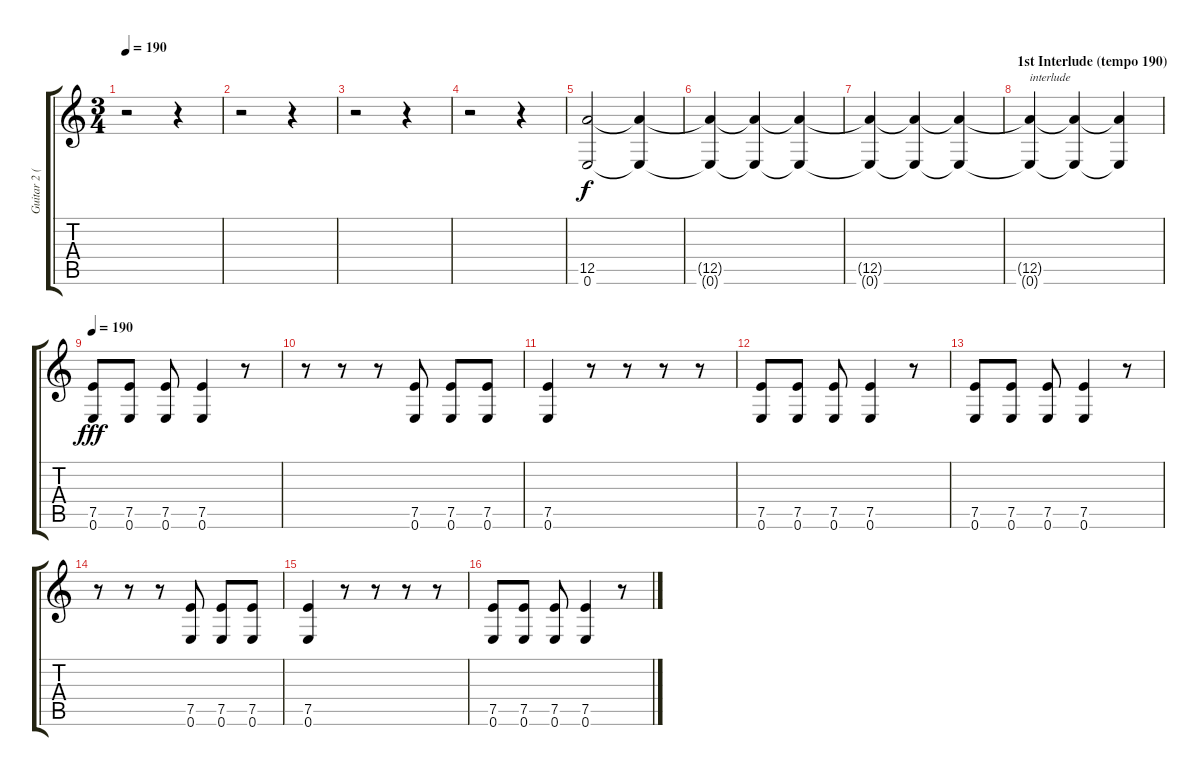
\track ("Guitar 2 (Disto)" "Guitar 2 (") {instrument distortionguitar}
\staff {score tabs}
\tuning (E4 B3 G3 D3 A2 E2) {hide}
\ts (3 4)
\tempo 190
\clef g2
\ks c
r.2{dy f} r.4 |
r.2 r.4 |
r.2 r.4 |
r.2 r.4{volume 0} |
(12.5 0.6).2{volume 13} (12.5{t} 0.6{t}).4 |
(12.5{t} 0.6{t}).4 (12.5{t} 0.6{t}).4 (12.5{t} 0.6{t}).4 |
(12.5{t} 0.6{t}).4 (12.5{t} 0.6{t}).4 (12.5{t} 0.6{t}).4 |
\section ("" "1st Interlude (tempo 190)")
(12.5{t} 0.6{t}).4{txt "interlude"} (12.5{t} 0.6{t}).4 (12.5{t} 0.6{t}).4 |
\tempo 190
(7.5 0.6).8{dy fff} (7.5 0.6).8 (7.5 0.6).8 (7.5 0.6).4 r.8 |
r.8 r.8 r.8 (7.5 0.6).8 (7.5 0.6).8 (7.5 0.6).8 |
(7.5 0.6).4 r.8 r.8 r.8 r.8 |
(7.5 0.6).8 (7.5 0.6).8 (7.5 0.6).8 (7.5 0.6).4 r.8 |
(7.5 0.6).8 (7.5 0.6).8 (7.5 0.6).8 (7.5 0.6).4 r.8 |
r.8 r.8 r.8 (7.5 0.6).8 (7.5 0.6).8 (7.5 0.6).8 |
(7.5 0.6).4 r.8 r.8 r.8 r.8 |
(7.5 0.6).8 (7.5 0.6).8 (7.5 0.6).8 (7.5 0.6).4 r.8
